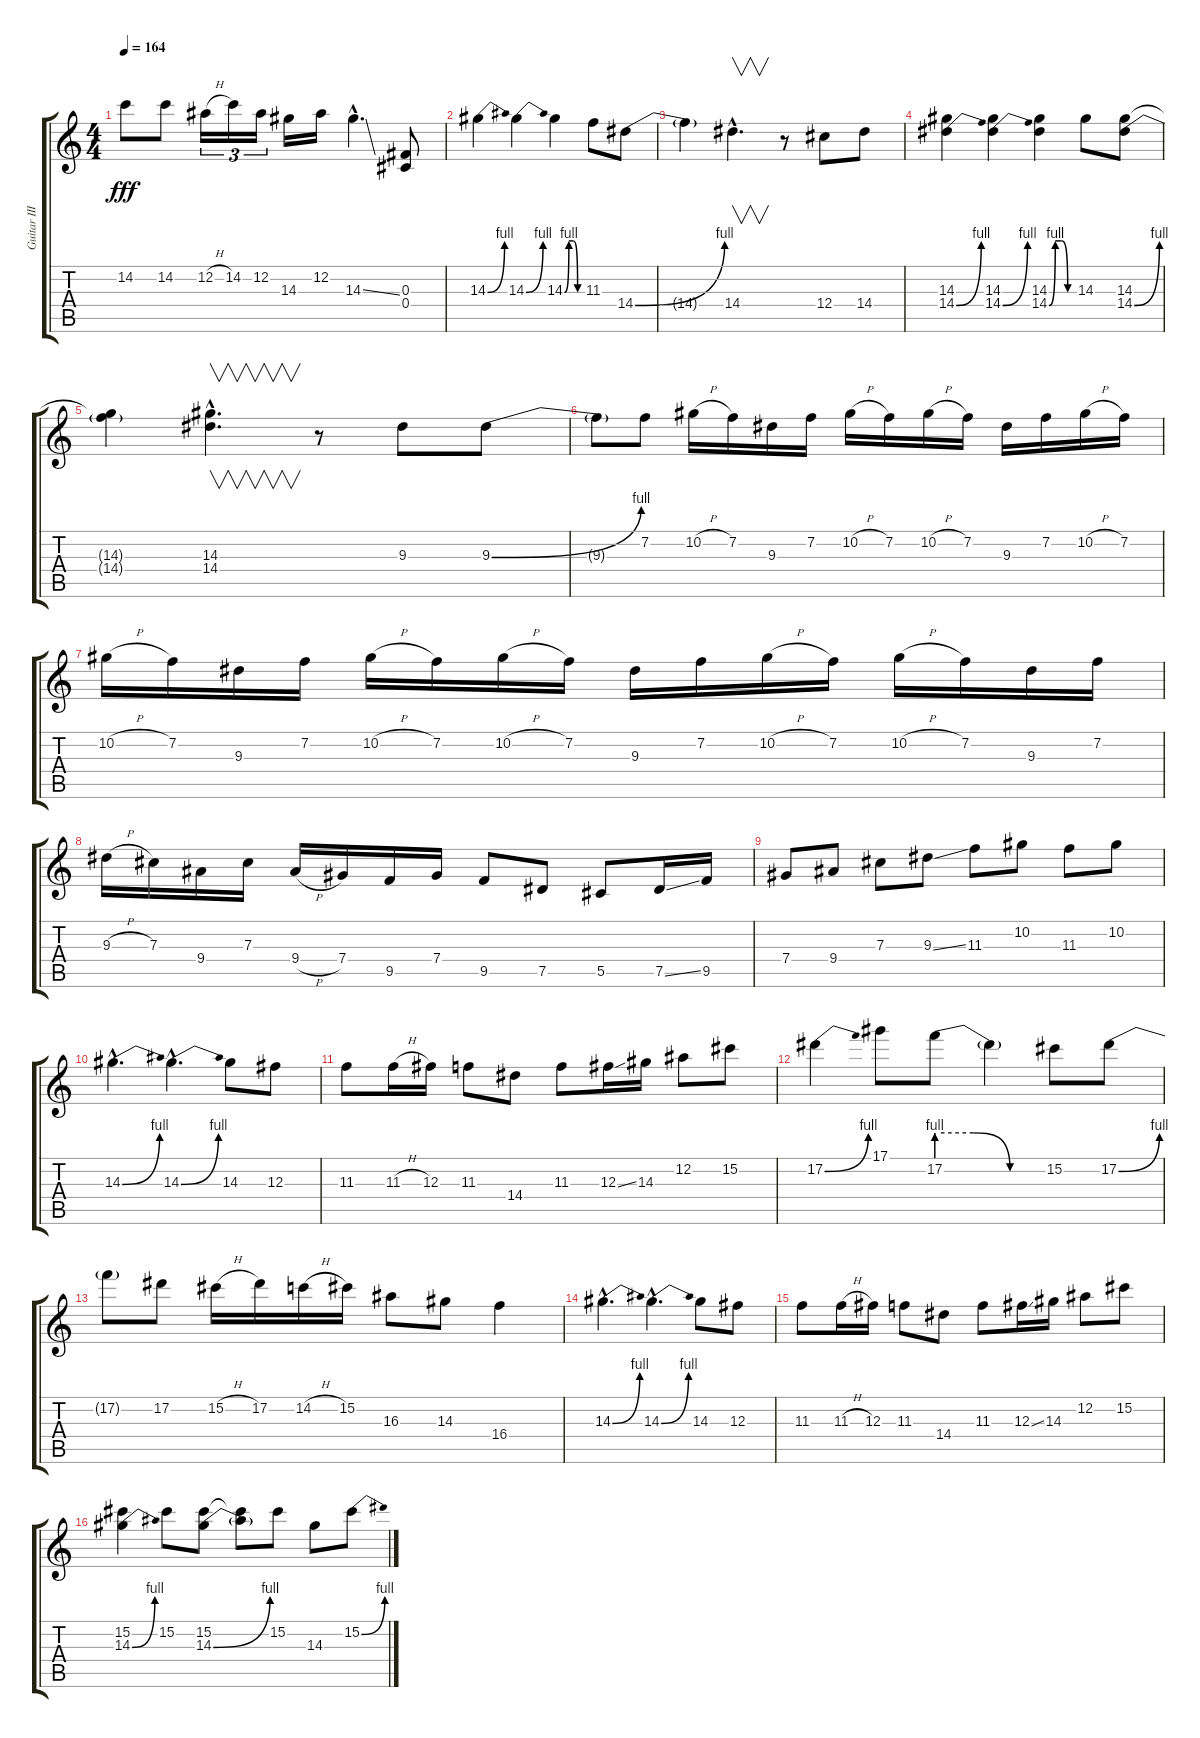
\track ("Guitar III" "Guitar III") {instrument distortionguitar}
\staff {score tabs}
\tuning (Eb4 Bb3 Gb3 Db3 Ab2 Eb2) {hide}
\ts (4 4)
\tempo 164
\clef g2
\ks c
14.2{t}.8{dy fff} 14.2.8 12.2{h}.16{tu (3 2)} 14.2.16{tu (3 2)} 12.2.16{tu (3 2)} 14.3.16 12.2.16 14.3{ss hac}.4{d} (0.3 0.4).8 |
14.3{be (bend 0 0 60 4)}.4 14.3{be (bend 0 0 60 4)}.4 14.3{be (custom 0 0 15 4 30 4 45 0 60 0)}.4 11.3.8 14.4{be (bend 0 0 60 4)}.8 |
14.4{t}.4 14.4{hac}.4{v d} r.8 12.4.8 14.4.8 |
(14.3 14.4{be (bend 0 0 60 4)}).4 (14.3 14.4{be (bend 0 0 60 4)}).4 (14.3 14.4{be (custom 0 0 15 4 30 4 45 0 60 0)}).4 14.3.8 (14.3 14.4{be (bend 0 0 60 4)}).8 |
(14.3{t} 14.4{t}).4 (14.3{hac} 14.4{hac}).4{v d} r.8 9.3.8 9.3{be (bend 0 0 60 4)}.8 |
9.3{t}.8 7.2.8 10.2{h}.16 7.2.16 9.3.16 7.2.16 10.2{h}.16 7.2.16 10.2{h}.16 7.2.16 9.3.16 7.2.16 10.2{h}.16 7.2.16 |
10.2{h}.16 7.2.16 9.3.16 7.2.16 10.2{h}.16 7.2.16 10.2{h}.16 7.2.16 9.3.16 7.2.16 10.2{h}.16 7.2.16 10.2{h}.16 7.2.16 9.3.16 7.2.16 |
9.3{h}.16 7.3.16 9.4.16 7.3.16 9.4{h}.16 7.4.16 9.5.16 7.4.16 9.5.8 7.5.8 5.5.8 7.5{ss}.16 9.5.16 |
7.4.8 9.4.8 7.3.8 9.3{ss}.8 11.3.8 10.2.8 11.3.8 10.2.8 |
14.3{be (bend 0 0 60 4) hac}.4{d} 14.3{be (bend 0 0 60 4) hac}.4{d} 14.3.8 12.3.8 |
11.3.8 11.3{h}.16 12.3.16 11.3.8 14.4.8 11.3.8 12.3{ss}.16 14.3.16 12.2.8 15.2.8 |
17.2{be (bend 0 0 60 4)}.4 17.1.8 17.2{be (custom 0 4 20 4 40 0 60 0)}.8 17.2{t}.4 15.2.8 17.2{be (bend 0 0 60 4)}.8 |
17.2{t}.8 17.2.8 15.2{h}.16 17.2.16 14.2{h}.16 15.2.16 16.3.8 14.3.8 16.4.4 |
14.3{be (bend 0 0 60 4) hac}.4{d} 14.3{be (bend 0 0 60 4) hac}.4{d} 14.3.8 12.3.8 |
11.3.8 11.3{h}.16 12.3.16 11.3.8 14.4.8 11.3.8 12.3{ss}.16 14.3.16 12.2.8 15.2.8 |
(15.2 14.3{be (bend 0 0 60 4)}).4 15.2.8 (15.2 14.3{be (bend 0 0 60 4)}).8 (15.2{t} 14.3{t}).8 15.2.8 14.3.8 15.2{be (bend 0 0 60 4)}.8
